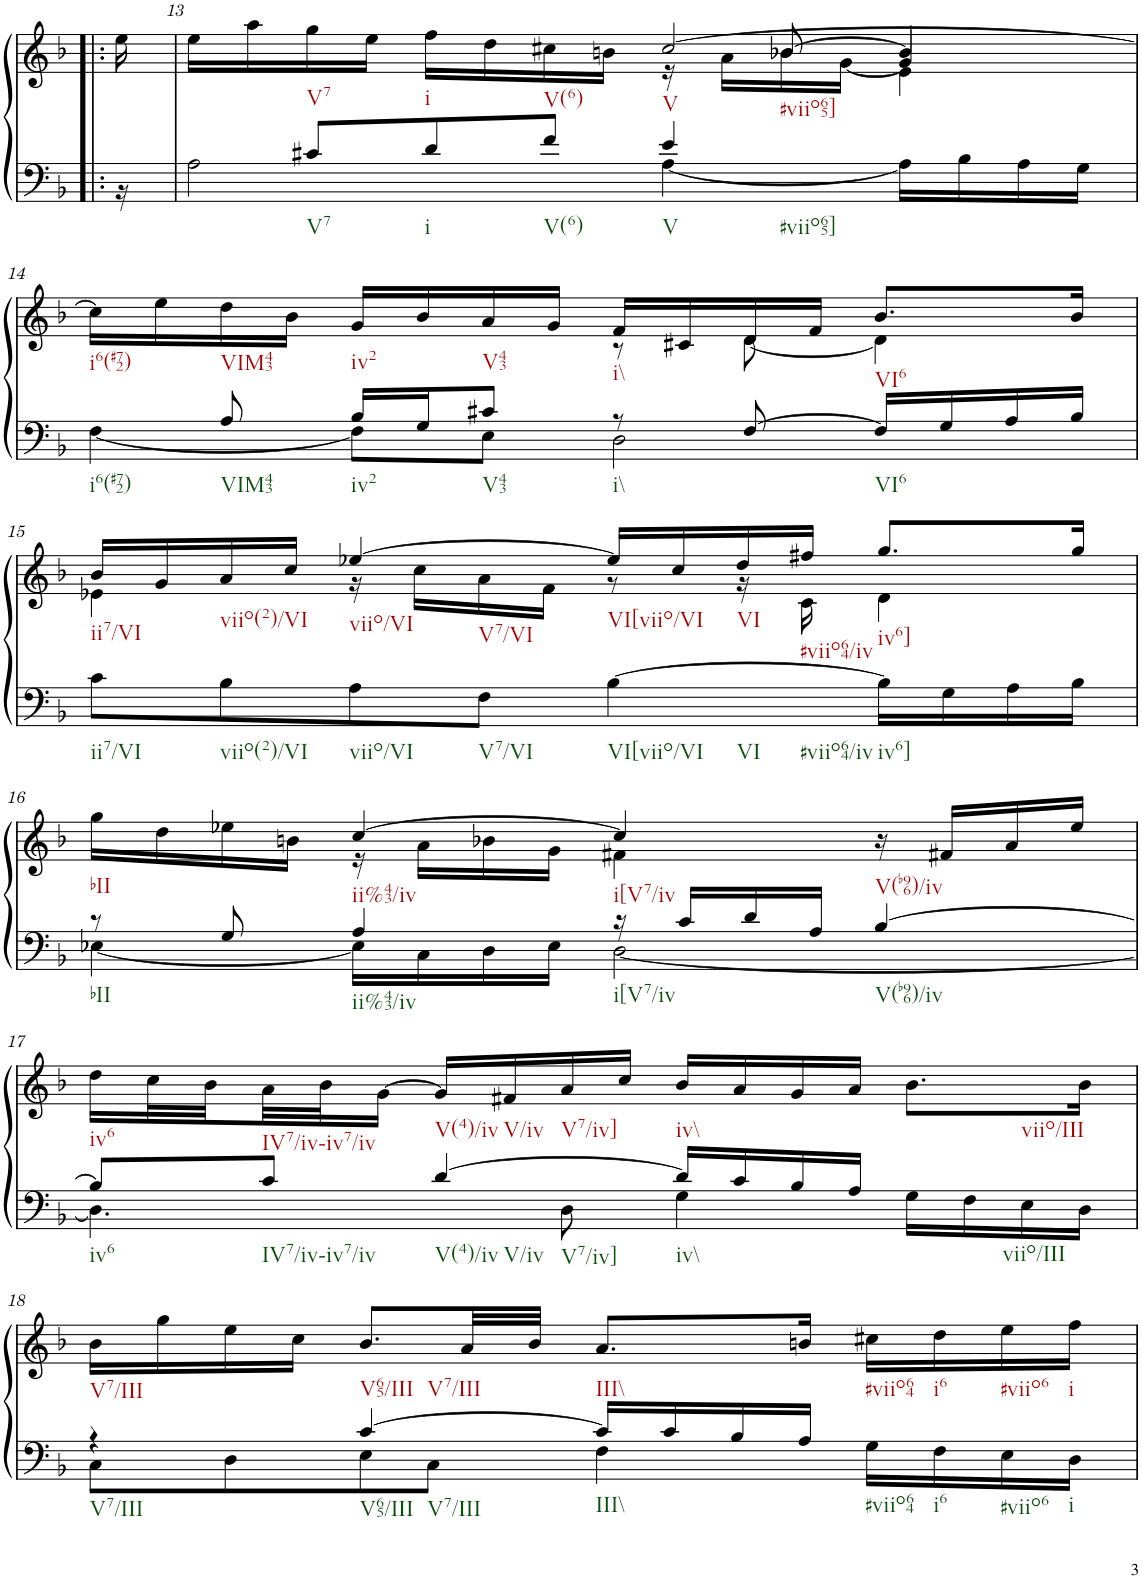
**kern	**kern
*part1	*part1
*staff2	*staff1
*I"Klavier linke Hand	*
!!LO:PB:g=z
*clefF4	*clefG2
*k[b-]	*k[b-]
*M4/4	*M4/4
=12X1!|:	=12X1!|:
*^	*
16ryy	16r	16ee\
=13	=13	=13
*	*	*^
*	*	*	*^
*	*	*	*	*^
8ryy	2A\	16ee\LL	2ryy	2.ryy	8ryy
.	.	16aa\	.	.	.
*	*	*	*	*v	*v
8c#X/L	.	16gg\	.	.
.	.	16ee\JJ	.	.
8d/	.	16ff\LL	.	.
.	.	16dd\	.	.
8f/J	.	16cc#X\	.	.
.	.	16bn\JJ	.	.
4e/	[4A\	[2cc#/	16r	.
.	.	.	16a\LL	.
*	*	*	*	*^
.	.	.	16b-X\	.	[8b-/
.	.	.	[16g\JJ	.	.
4ryy	16A\LL]	.	4g/]	4e\	4b-/]
.	16B-\	.	.	.	.
.	16A\	.	.	.	.
.	16G\JJ	.	.	.	.
*	*	*	*v	*v	*v
!!LO:LB:g=z
=14	=14	=14	=14
8ryy	[4F\	16cc#\LL]	2ryy
.	.	16ee\	.
8A/	.	16dd\	.
.	.	16b-\JJ	.
16B-/LL	8F\L]	16g/LL	.
16G/J	.	16b-/	.
8c#X/J	8E\J	16a/	.
.	.	16g/JJ	.
8r	2D\	16f/LL	8r
.	.	16c#X/	.
[8F/	.	16d/	[8d\
.	.	16f/JJ	.
16F/LL]	.	8.b-/L	4d\]
16G/	.	.	.
16A/	.	.	.
16B-/JJ	.	16b-/Jk	.
*v	*v	*	*
!!LO:LB:g=z	!!
=15	=15	=15
8c\L	16b-/LL	4e-X\
.	16g/	.
8B-\	16a/	.
.	16cc/JJ	.
8A\	[4ee-X/	16r
.	.	16cc\LL
8F\J	.	16a\
.	.	16f\JJ
[4B-\	16ee-/LL]	8r
.	16cc/	.
.	16dd/	16r
.	16ff#X/JJ	16c\
16B-\LL]	8.gg/L	4d\
16G\	.	.
16A\	.	.
16B-\JJ	16gg/Jk	.
!!LO:LB:g=z	!!
=16	=16	=16
*^	*	*
8r	[4E-X\	16gg\LL	4ryy
.	.	16dd\	.
8G/	.	16ee-X\	.
.	.	16bn\JJ	.
4A/	16E-\LL]	[4cc/	16r
.	16C\	.	16a\LL
.	16D\	.	16b-X\
.	16E-\JJ	.	16g\JJ
16r	[2D\	4cc/]	4f#X\
16c/LL	.	.	.
16d/	.	.	.
16A/JJ	.	.	.
[4B-/	.	16r	4ryy
.	.	16f#X/LL	.
.	.	16a/	.
.	.	16ee-/JJ	.
*	*	*v	*v
!!LO:LB:g=z
=17	=17	=17
8B-/L]	4.D\]	16dd\LL
.	.	32cc\L
.	.	32b-\
8c/J	.	32a\
.	.	32b-\J
.	.	[16g\JJ
[4d/	.	16g/LL]
.	.	16f#X/
.	8D\	16a/
.	.	16cc/JJ
16d/LL]	4G\	16b-/LL
16c/	.	16a/
16B-/	.	16g/
16A/JJ	.	16a/JJ
4ryy	16G\LL	8.b-\L
.	16F\	.
.	16E\	.
.	16D\JJ	16b-\Jk
!!LO:LB:g=z
=18	=18	=18
4r	8C\L	16b-\LL
.	.	16gg\
.	8D\	16ee\
.	.	16cc\JJ
[4c/	8E\	8.b-/L
.	8C\J	.
.	.	32a/LL
.	.	32b-/JJJ
16c/LL]	4F\	8.a/L
16c/	.	.
16B-/	.	.
16A/JJ	.	16bn/Jk
16G\LL	4ryy	16cc#X\LL
16F\	.	16dd\
16E\	.	16ee\
16D\JJ	.	16ff\JJ
*v	*v	*
=	=
*-	*-
